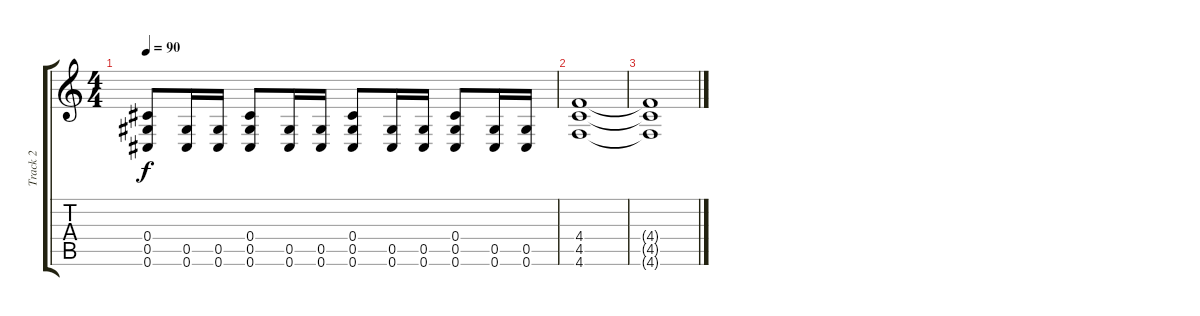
\track ("Track 2" "Track 2") {instrument distortionguitar}
\staff {score tabs}
\tuning (Eb4 Bb3 Gb3 Db3 Ab2 Db2) {hide}
\ts (4 4)
\tempo 90
\clef g2
\ks c
(0.4 0.5 0.6).8{dy f} (0.5 0.6).16 (0.5 0.6).16 (0.4 0.5 0.6).8 (0.5 0.6).16 (0.5 0.6).16 (0.4 0.5 0.6).8 (0.5 0.6).16 (0.5 0.6).16 (0.4 0.5 0.6).8 (0.5 0.6).16 (0.5 0.6).16 |
(4.4 4.5 4.6).1 |
(4.4{t} 4.5{t} 4.6{t}).1
